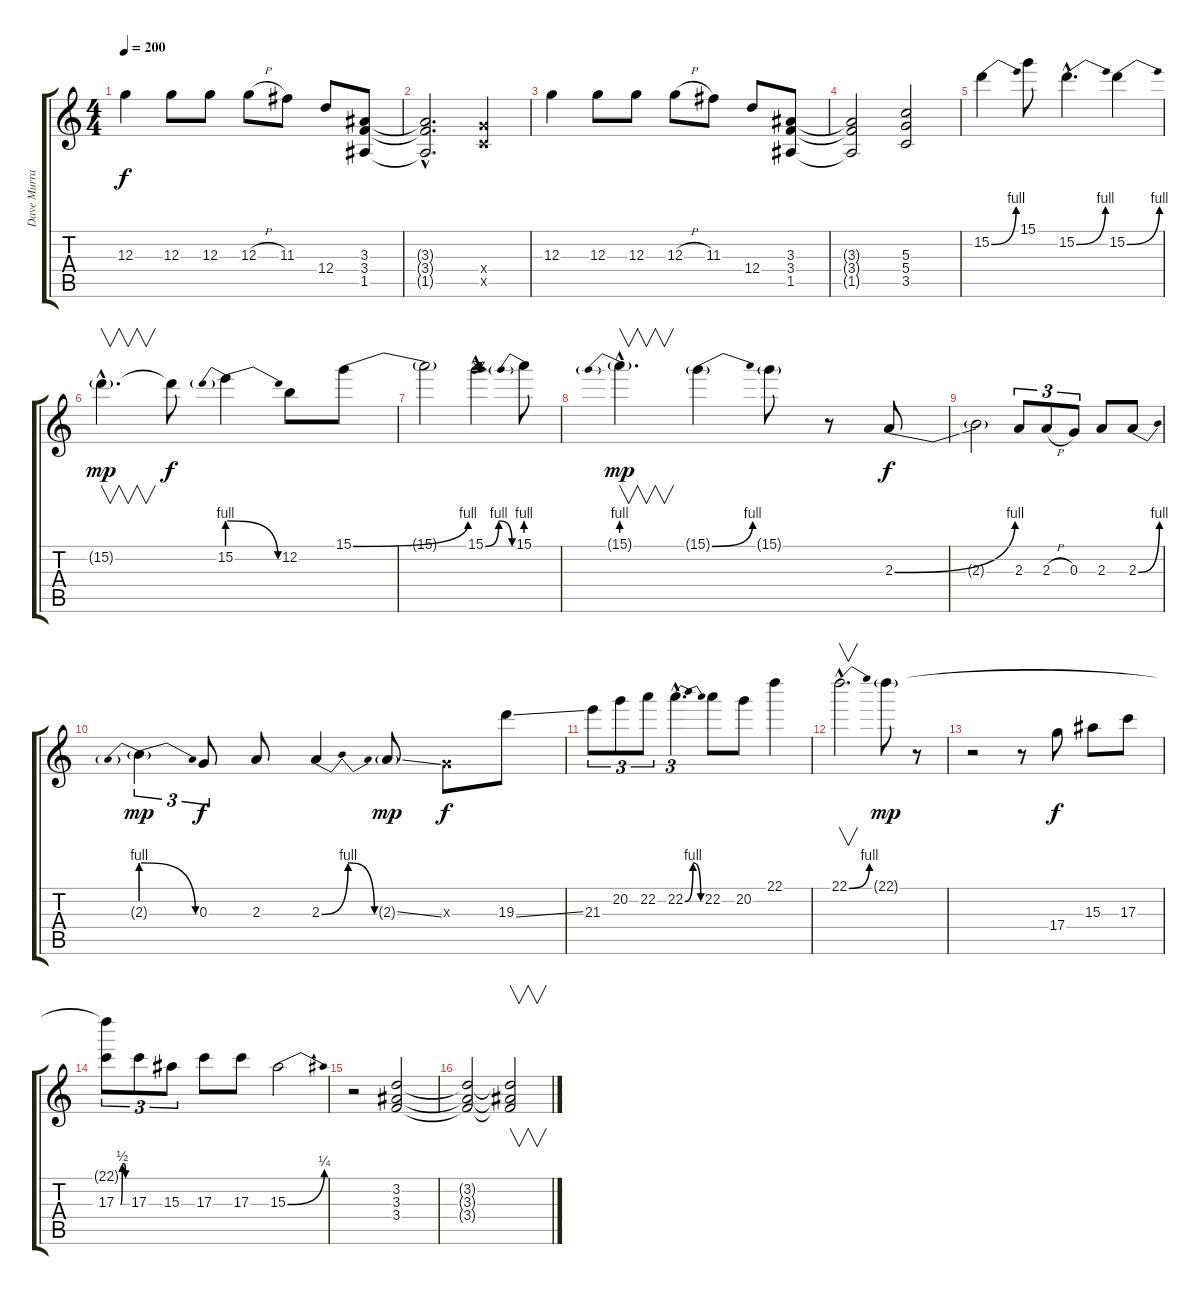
\track ("Dave Murray" "Dave Murra") {instrument distortionguitar}
\staff {score tabs}
\tuning (E4 B3 G3 D3 A2 E2) {hide}
\ts (4 4)
\tempo 200
\clef g2
\ks c
12.3.4{dy f} 12.3.8 12.3.8 12.3{h}.8 11.3.8 12.4.8 (3.3 3.4 1.5).8 |
(3.3{hac t} 3.4{hac t} 1.5{hac t}).2{d} (5.4{x} 3.5{x}).4 |
12.3.4 12.3.8 12.3.8 12.3{h}.8 11.3.8 12.4.8 (3.3 3.4 1.5).8 |
(3.3{t} 3.4{t} 1.5{t}).2 (5.3 5.4 3.5).2 |
15.2{be (bend 0 0 60 4)}.4 15.1.8 15.2{be (bend 0 0 60 4) hac}.4{d} 15.2{be (bend 0 0 60 4)}.4 |
15.2{g hac}.4{v d dy mp} 15.2{t}.8{dy f} 15.2{be (prebendrelease 0 4 60 0)}.4 12.2.8 15.1{be (bend 0 0 60 4)}.8 |
15.1{t}.2 15.1{be (bendrelease 0 0 20 4 40 4 60 0) hac}.4{d} 15.1{be (prebend 0 4 60 4)}.8 |
15.1{be (prebend 0 4 60 4) g hac}.4{v d dy mp} 15.1{be (bend 0 0 60 4) g}.4 15.1{g}.8 r.8 2.3{be (bend 0 0 60 4)}.8{dy f} |
2.3{t}.2 2.3.8{tu (3 2)} 2.3{h}.8{tu (3 2)} 0.3.8{tu (3 2)} 2.3.8 2.3{be (bend 0 0 60 4)}.8 |
2.3{be (prebendrelease 0 4 60 0) g}.4{tu (3 2) dy mp} 0.3.8{tu (3 2) dy f} 2.3.8 2.3{be (bendrelease 0 0 30 4 30 4 60 0)}.4 2.3{ss g}.8{dy mp} 0.3{x}.8{dy f} 19.3{ss}.8 |
21.3.8{tu (3 2)} 20.2.8{tu (3 2)} 22.2.8{tu (3 2)} 22.2{be (bendrelease 0 0 30 4 30 4 60 0) hac}.4{d tu (3 2)} 22.2.8 20.2.8 22.1.4 |
22.1{be (bend 0 0 60 4) hac}.2{v d} 22.1{g}.8{dy mp} r.8 |
r.2 r.8 17.4.8{dy f} 15.3.8 17.3.8 |
(22.1{t} 17.3{be (custom 0 0 15 2 30 2 45 0 60 0)}).8{tu (3 2)} 17.3.8{tu (3 2)} 15.3.8{tu (3 2)} 17.3.8 17.3.8 15.3{be (bend 0 0 60 1)}.2 |
r.2 (3.2 3.3 3.4).2 |
(3.2{t} 3.3{t} 3.4{t}).2 (3.2{t} 3.3{t} 3.4{t}).2{v}
